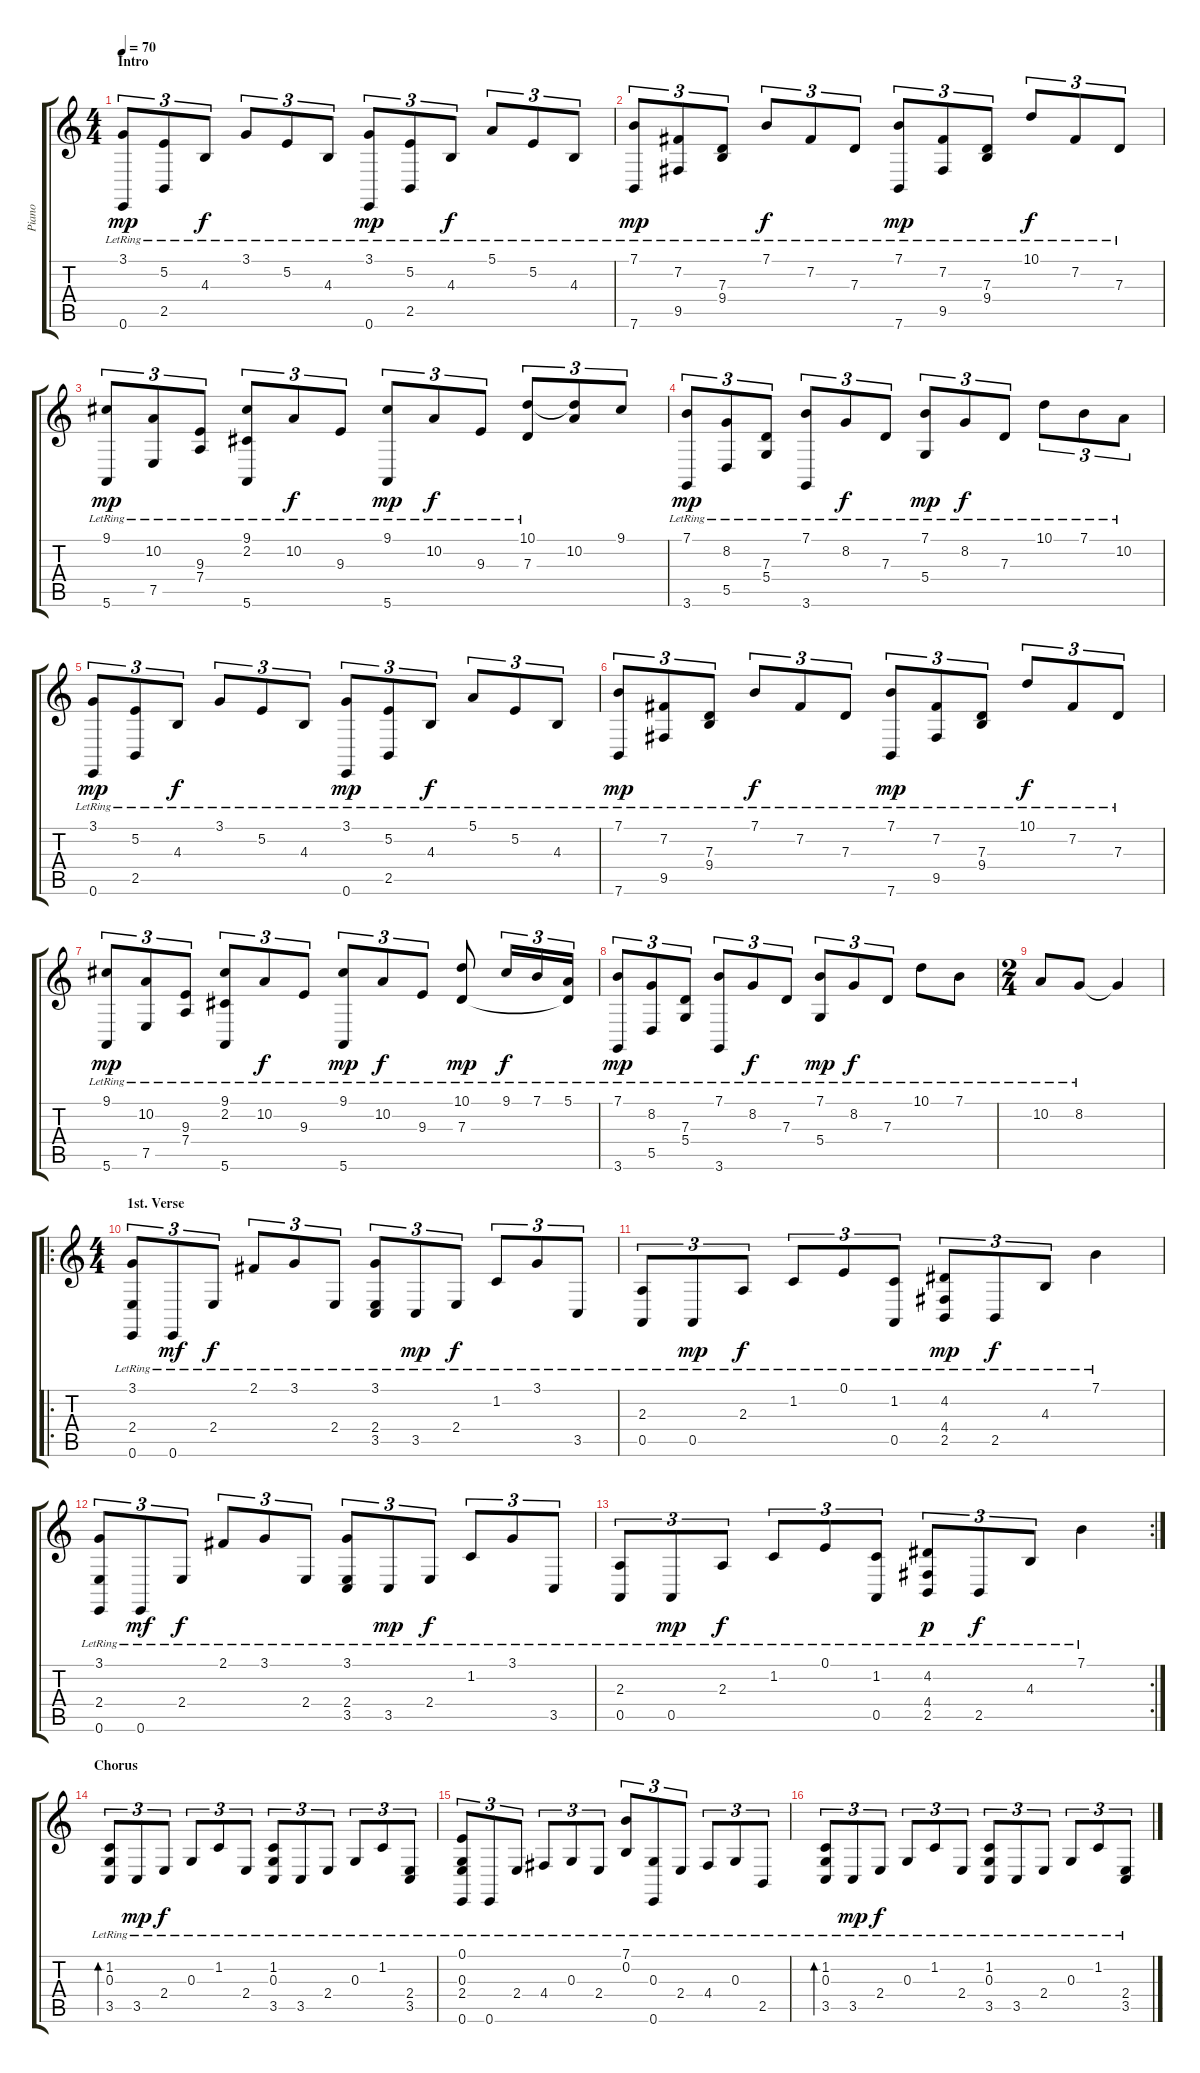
\track ("Piano" "Piano") {instrument acousticgrandpiano}
\staff {score tabs}
\tuning (E4 B3 G3 D3 A2 E2) {hide}
\ts (4 4)
\section ("" "Intro")
\tempo 70
\clef g2
\ks c
(3.1{lr} 0.6{lr}).8{tu (3 2) dy mp instrument acousticgrandpiano} (5.2{lr} 2.5{lr}).8{tu (3 2)} 4.3{lr}.8{tu (3 2) dy f} 3.1{lr}.8{tu (3 2)} 5.2{lr}.8{tu (3 2)} 4.3{lr}.8{tu (3 2)} (3.1{lr} 0.6{lr}).8{tu (3 2) dy mp} (5.2{lr} 2.5{lr}).8{tu (3 2)} 4.3{lr}.8{tu (3 2) dy f} 5.1{lr}.8{tu (3 2)} 5.2{lr}.8{tu (3 2)} 4.3{lr}.8{tu (3 2)} |
(7.1{lr} 7.6{lr}).8{tu (3 2) dy mp} (7.2{lr} 9.5{lr}).8{tu (3 2)} (7.3{lr} 9.4{lr}).8{tu (3 2)} 7.1{lr}.8{tu (3 2) dy f} 7.2{lr}.8{tu (3 2)} 7.3{lr}.8{tu (3 2)} (7.1{lr} 7.6{lr}).8{tu (3 2) dy mp} (7.2{lr} 9.5{lr}).8{tu (3 2)} (7.3{lr} 9.4{lr}).8{tu (3 2)} 10.1{lr}.8{tu (3 2) dy f} 7.2{lr}.8{tu (3 2)} 7.3{lr}.8{tu (3 2)} |
(9.1{lr} 5.6{lr}).8{tu (3 2) dy mp} (10.2{lr} 7.5{lr}).8{tu (3 2)} (9.3{lr} 7.4{lr}).8{tu (3 2)} (9.1{lr} 2.2{lr} 5.6{lr}).8{tu (3 2)} 10.2{lr}.8{tu (3 2) dy f} 9.3{lr}.8{tu (3 2)} (9.1{lr} 5.6{lr}).8{tu (3 2) dy mp} 10.2{lr}.8{tu (3 2) dy f} 9.3{lr}.8{tu (3 2)} (10.1{lr} 7.3{lr}).8{tu (3 2)} (10.1{t} 10.2).8{tu (3 2)} 9.1.8{tu (3 2)} |
(7.1{lr} 3.6{lr}).8{tu (3 2) dy mp} (8.2{lr} 5.5{lr}).8{tu (3 2)} (7.3{lr} 5.4{lr}).8{tu (3 2)} (7.1{lr} 3.6{lr}).8{tu (3 2)} 8.2{lr}.8{tu (3 2) dy f} 7.3{lr}.8{tu (3 2)} (7.1{lr} 5.4{lr}).8{tu (3 2) dy mp} 8.2{lr}.8{tu (3 2) dy f} 7.3{lr}.8{tu (3 2)} 10.1{lr}.8{tu (3 2)} 7.1{lr}.8{tu (3 2)} 10.2{lr}.8{tu (3 2)} |
(3.1{lr} 0.6{lr}).8{tu (3 2) dy mp} (5.2{lr} 2.5{lr}).8{tu (3 2)} 4.3{lr}.8{tu (3 2) dy f} 3.1{lr}.8{tu (3 2)} 5.2{lr}.8{tu (3 2)} 4.3{lr}.8{tu (3 2)} (3.1{lr} 0.6{lr}).8{tu (3 2) dy mp} (5.2{lr} 2.5{lr}).8{tu (3 2)} 4.3{lr}.8{tu (3 2) dy f} 5.1{lr}.8{tu (3 2)} 5.2{lr}.8{tu (3 2)} 4.3{lr}.8{tu (3 2)} |
(7.1{lr} 7.6{lr}).8{tu (3 2) dy mp} (7.2{lr} 9.5{lr}).8{tu (3 2)} (7.3{lr} 9.4{lr}).8{tu (3 2)} 7.1{lr}.8{tu (3 2) dy f} 7.2{lr}.8{tu (3 2)} 7.3{lr}.8{tu (3 2)} (7.1{lr} 7.6{lr}).8{tu (3 2) dy mp} (7.2{lr} 9.5{lr}).8{tu (3 2)} (7.3{lr} 9.4{lr}).8{tu (3 2)} 10.1{lr}.8{tu (3 2) dy f} 7.2{lr}.8{tu (3 2)} 7.3{lr}.8{tu (3 2)} |
(9.1{lr} 5.6{lr}).8{tu (3 2) dy mp} (10.2{lr} 7.5{lr}).8{tu (3 2)} (9.3{lr} 7.4{lr}).8{tu (3 2)} (9.1{lr} 2.2{lr} 5.6{lr}).8{tu (3 2)} 10.2{lr}.8{tu (3 2) dy f} 9.3{lr}.8{tu (3 2)} (9.1{lr} 5.6{lr}).8{tu (3 2) dy mp} 10.2{lr}.8{tu (3 2) dy f} 9.3{lr}.8{tu (3 2)} (10.1{lr} 7.3{lr}).8{dy mp} 9.1{lr}.16{tu (3 2) dy f} 7.1{lr}.16{tu (3 2)} (5.1{lr} 7.3{t}).16{tu (3 2)} |
(7.1{lr} 3.6{lr}).8{tu (3 2) dy mp} (8.2{lr} 5.5{lr}).8{tu (3 2)} (7.3{lr} 5.4{lr}).8{tu (3 2)} (7.1{lr} 3.6{lr}).8{tu (3 2)} 8.2{lr}.8{tu (3 2) dy f} 7.3{lr}.8{tu (3 2)} (7.1{lr} 5.4{lr}).8{tu (3 2) dy mp} 8.2{lr}.8{tu (3 2) dy f} 7.3{lr}.8{tu (3 2)} 10.1{lr}.8 7.1{lr}.8 |
\ts (2 4)
10.2{lr}.8 8.2{lr}.8 8.2{t}.4 |
\ro
\ts (4 4)
\section ("" "1st. Verse")
(3.1{lr} 2.4{lr} 0.6{lr}).8{tu (3 2)} 0.6{lr}.8{tu (3 2) dy mf} 2.4{lr}.8{tu (3 2) dy f} 2.1{lr}.8{tu (3 2)} 3.1{lr}.8{tu (3 2)} 2.4{lr}.8{tu (3 2)} (3.1{lr} 2.4{lr} 3.5{lr}).8{tu (3 2)} 3.5{lr}.8{tu (3 2) dy mp} 2.4{lr}.8{tu (3 2) dy f} 1.2{lr}.8{tu (3 2)} 3.1{lr}.8{tu (3 2)} 3.5{lr}.8{tu (3 2)} |
(2.3{lr} 0.5{lr}).8{tu (3 2)} 0.5{lr}.8{tu (3 2) dy mp} 2.3{lr}.8{tu (3 2) dy f} 1.2{lr}.8{tu (3 2)} 0.1{lr}.8{tu (3 2)} (1.2{lr} 0.5{lr}).8{tu (3 2)} (4.2{lr} 4.4{lr} 2.5{lr}).8{tu (3 2) dy mp} 2.5{lr}.8{tu (3 2) dy f} 4.3{lr}.8{tu (3 2)} 7.1{lr}.4 |
(3.1{lr} 2.4{lr} 0.6{lr}).8{tu (3 2)} 0.6{lr}.8{tu (3 2) dy mf} 2.4{lr}.8{tu (3 2) dy f} 2.1{lr}.8{tu (3 2)} 3.1{lr}.8{tu (3 2)} 2.4{lr}.8{tu (3 2)} (3.1{lr} 2.4{lr} 3.5{lr}).8{tu (3 2)} 3.5{lr}.8{tu (3 2) dy mp} 2.4{lr}.8{tu (3 2) dy f} 1.2{lr}.8{tu (3 2)} 3.1{lr}.8{tu (3 2)} 3.5{lr}.8{tu (3 2)} |
\rc 2
(2.3{lr} 0.5{lr}).8{tu (3 2)} 0.5{lr}.8{tu (3 2) dy mp} 2.3{lr}.8{tu (3 2) dy f} 1.2{lr}.8{tu (3 2)} 0.1{lr}.8{tu (3 2)} (1.2{lr} 0.5{lr}).8{tu (3 2)} (4.2{lr} 4.4{lr} 2.5{lr}).8{tu (3 2) dy p} 2.5{lr}.8{tu (3 2) dy f} 4.3{lr}.8{tu (3 2)} 7.1{lr}.4 |
\section ("" "Chorus")
(1.2{lr} 0.3{lr} 3.5{lr}).8{tu (3 2) bd 120} 3.5{lr}.8{tu (3 2) dy mp} 2.4{lr}.8{tu (3 2) dy f} 0.3{lr}.8{tu (3 2)} 1.2{lr}.8{tu (3 2)} 2.4{lr}.8{tu (3 2)} (1.2{lr} 0.3{lr} 3.5{lr}).8{tu (3 2)} 3.5{lr}.8{tu (3 2)} 2.4{lr}.8{tu (3 2)} 0.3{lr}.8{tu (3 2)} 1.2{lr}.8{tu (3 2)} (2.4{lr} 3.5{lr}).8{tu (3 2)} |
(0.1{lr} 0.3{lr} 2.4{lr} 0.6{lr}).8{tu (3 2)} 0.6{lr}.8{tu (3 2)} 2.4{lr}.8{tu (3 2)} 4.4{lr}.8{tu (3 2)} 0.3{lr}.8{tu (3 2)} 2.4{lr}.8{tu (3 2)} (7.1{lr} 0.2{lr}).8{tu (3 2)} (0.3{lr} 0.6{lr}).8{tu (3 2)} 2.4{lr}.8{tu (3 2)} 4.4{lr}.8{tu (3 2)} 0.3{lr}.8{tu (3 2)} 2.5{lr}.8{tu (3 2)} |
(1.2{lr} 0.3{lr} 3.5{lr}).8{tu (3 2) bd 120} 3.5{lr}.8{tu (3 2) dy mp} 2.4{lr}.8{tu (3 2) dy f} 0.3{lr}.8{tu (3 2)} 1.2{lr}.8{tu (3 2)} 2.4{lr}.8{tu (3 2)} (1.2{lr} 0.3{lr} 3.5{lr}).8{tu (3 2)} 3.5{lr}.8{tu (3 2)} 2.4{lr}.8{tu (3 2)} 0.3{lr}.8{tu (3 2)} 1.2{lr}.8{tu (3 2)} (2.4{lr} 3.5{lr}).8{tu (3 2)}
